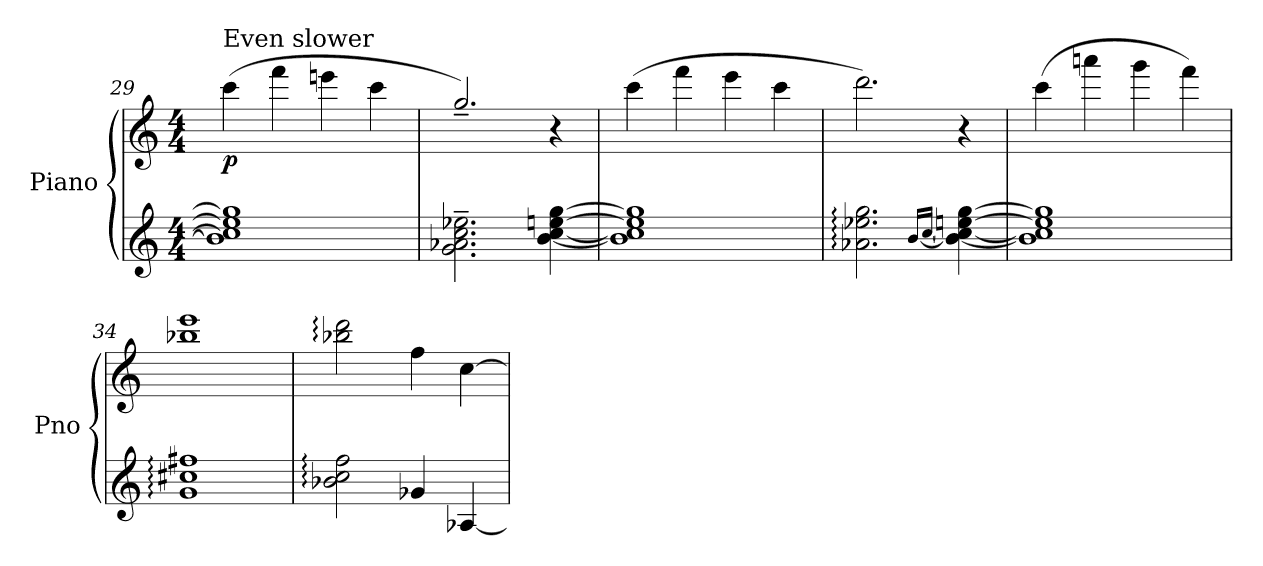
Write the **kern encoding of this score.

**kern	**kern	**dynam
*part1	*part1	*part1
*staff2	*staff1	*staff1/2
*I"Piano	*	*
*I'Pno	*	*
*clefG2	*clefG2	*
*k[]	*k[]	*
*C:	*C:	*
*M4/4	*M4/4	*
=29	=29	=29
!	!LO:TX:a:t=Even slower	!
!	!	!LO:DY:b
1b] 1cc] 1ee] 1gg]	(4ccc\	p
.	4fff\	.
.	4eeen\	.
.	4ccc\	.
=30	=30	=30
2.g\~ 2.a-X\~ 2.cc\~ 2.ee-X\~	2.gg~/)	.
[4b\ [4cc\ [4een\ [4gg\	4r	.
=31	=31	=31
1b] 1cc] 1ee] 1gg]	(4ccc\	.
.	4fff\	.
.	4eee\	.
.	4ccc\	.
!!LO:LB:g=z
=32	=32	=32
2.a-X\: 2.ee-X\: 2.gg\:	2.ddd\)	.
[16qb/LL	.	.
[16qcc/JJ	.	.
4b\_ 4cc\_ [4een\ [4gg\	4r	.
=33	=33	=33
1b] 1cc] 1ee] 1gg]	(4ccc\	.
.	4aaan\	.
.	4ggg\	.
.	4fff\)	.
=34	=34	=34
*	*^	*
1g: 1cc#X: 1ff#X:	1eee	1bb-X:	.
*	*v	*v	*
=35	=35	=35
2b-X\: 2cc\: 2ff\:	2bb-X\: 2ddd\:	.
4g-X/	4ff\	.
[4A-X/	[4cc\	.
=	=	=
*-	*-	*-
